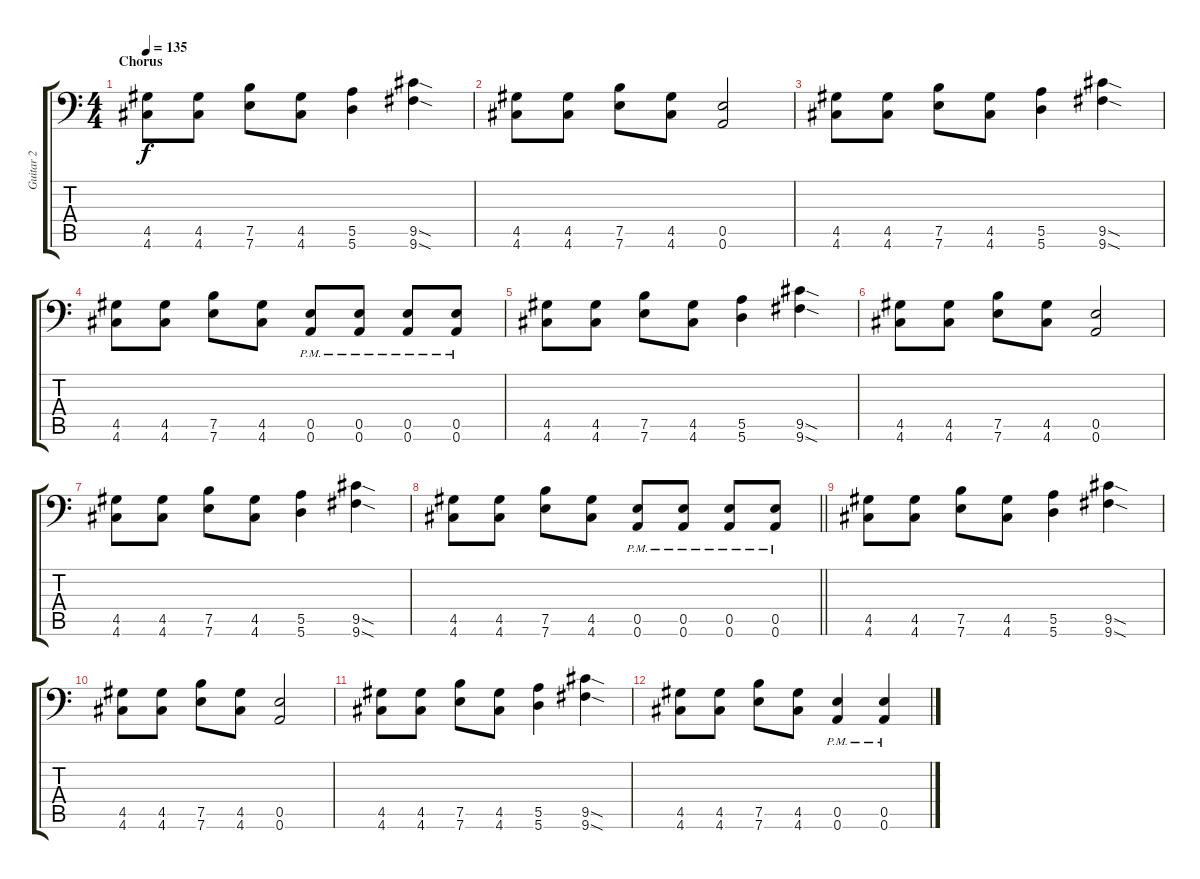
\track ("Guitar 2" "Guitar 2") {instrument distortionguitar}
\staff {score tabs}
\tuning (B3 Gb3 D3 A2 E2 A1) {hide}
\ts (4 4)
\section ("" "Chorus")
\tempo 135
\clef f4
\ks c
(4.5 4.6).8{dy f} (4.5 4.6).8 (7.5 7.6).8 (4.5 4.6).8 (5.5 5.6).4 (9.5{sod} 9.6{sod}).4 |
(4.5 4.6).8 (4.5 4.6).8 (7.5 7.6).8 (4.5 4.6).8 (0.5 0.6).2 |
(4.5 4.6).8 (4.5 4.6).8 (7.5 7.6).8 (4.5 4.6).8 (5.5 5.6).4 (9.5{sod} 9.6{sod}).4 |
(4.5 4.6).8 (4.5 4.6).8 (7.5 7.6).8 (4.5 4.6).8 (0.5{pm} 0.6{pm}).8 (0.5{pm} 0.6{pm}).8 (0.5{pm} 0.6{pm}).8 (0.5{pm} 0.6{pm}).8 |
(4.5 4.6).8 (4.5 4.6).8 (7.5 7.6).8 (4.5 4.6).8 (5.5 5.6).4 (9.5{sod} 9.6{sod}).4 |
(4.5 4.6).8 (4.5 4.6).8 (7.5 7.6).8 (4.5 4.6).8 (0.5 0.6).2 |
(4.5 4.6).8 (4.5 4.6).8 (7.5 7.6).8 (4.5 4.6).8 (5.5 5.6).4 (9.5{sod} 9.6{sod}).4 |
\barLineRight lightlight
(4.5 4.6).8 (4.5 4.6).8 (7.5 7.6).8 (4.5 4.6).8 (0.5{pm} 0.6{pm}).8 (0.5{pm} 0.6{pm}).8 (0.5{pm} 0.6{pm}).8 (0.5{pm} 0.6{pm}).8 |
\section ("" "")
(4.5 4.6).8 (4.5 4.6).8 (7.5 7.6).8 (4.5 4.6).8 (5.5 5.6).4 (9.5{sod} 9.6{sod}).4 |
(4.5 4.6).8 (4.5 4.6).8 (7.5 7.6).8 (4.5 4.6).8 (0.5 0.6).2 |
(4.5 4.6).8 (4.5 4.6).8 (7.5 7.6).8 (4.5 4.6).8 (5.5 5.6).4 (9.5{sod} 9.6{sod}).4 |
(4.5 4.6).8 (4.5 4.6).8 (7.5 7.6).8 (4.5 4.6).8 (0.5{pm} 0.6{pm}).4 (0.5{pm} 0.6{pm}).4
